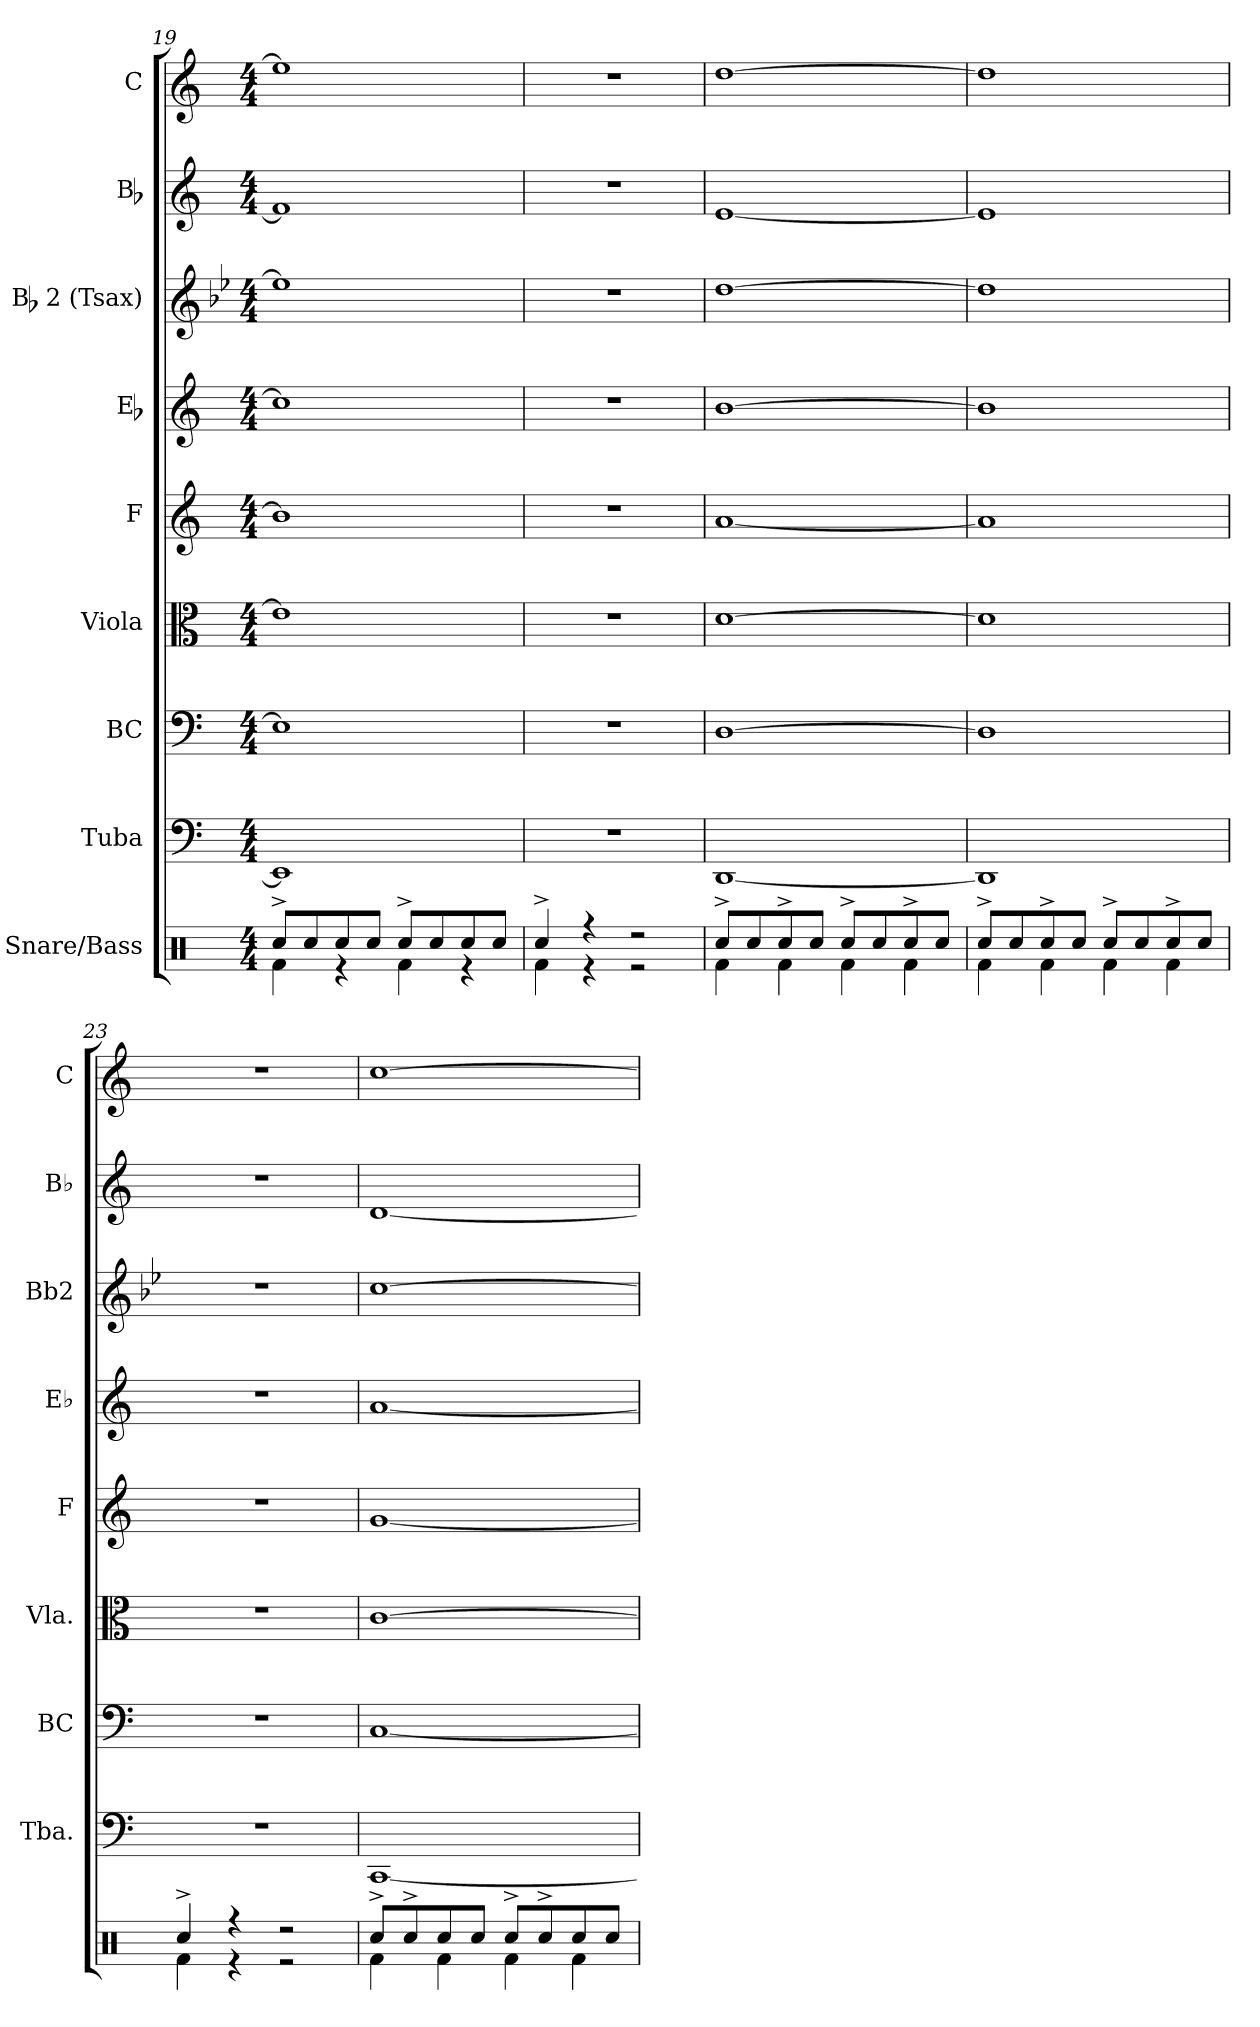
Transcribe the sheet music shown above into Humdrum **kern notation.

**kern	**kern	**kern	**kern	**kern	**kern	**kern	**kern	**kern
*part9	*part8	*part7	*part6	*part5	*part4	*part3	*part2	*part1
*staff9	*staff8	*staff7	*staff6	*staff5	*staff4	*staff3	*staff2	*staff1
*I"Snare/Bass	*I"Tuba	*I"BC	*I"Viola	*I"F	*I"Eb	*I"Bb 2 (Tsax)	*I"Bb	*I"C
*	*I'Tba.	*I'BC	*I'Vla.	*I'F	*I'Eb	*I'Bb2	*I'Bb	*I'C
!!LO:PB:g=z
*clefX	*clefF4	*clefF4	*clefC3	*clefG2	*clefG2	*clefG2	*clefG2	*clefG2
*	*	*	*	*ITrd4c7	*ITrd5c9	*ITrd8c14	*ITrd1c2	*
*k[]	*k[]	*k[]	*k[]	*k[b-]	*k[b-e-a-]	*k[b-e-]	*k[b-e-]	*k[]
*M4/4	*M4/4	*M4/4	*M4/4	*M4/4	*M4/4	*M4/4	*M4/4	*M4/4
=19	=19	=19	=19	=19	=19	=19	=19	=19
*^	*	*	*	*	*	*	*	*
8Rcc^i/L	4Rfi\	1EE-i]	1E-i]	1e-i]	1e-i]	1e-i]	1e-i]	1e-i]	1ee-i]
8Rcci/	.	.	.	.	.	.	.	.	.
8Rcci/	4r	.	.	.	.	.	.	.	.
8Rcci/J	.	.	.	.	.	.	.	.	.
8Rcc^i/L	4Rfi\	.	.	.	.	.	.	.	.
8Rcci/	.	.	.	.	.	.	.	.	.
8Rcci/	4r	.	.	.	.	.	.	.	.
8Rcci/J	.	.	.	.	.	.	.	.	.
=20	=20	=20	=20	=20	=20	=20	=20	=20	=20
4Rcc^i/	4Rfi\	1r	1r	1r	1r	1r	1r	1r	1r
4r	4r	.	.	.	.	.	.	.	.
2r	2r	.	.	.	.	.	.	.	.
=21	=21	=21	=21	=21	=21	=21	=21	=21	=21
8Rcc^i/L	4Rfi\	[<1DDi	[>1Di	[>1di	[<1di	[>1di	[>1di	[<1di	[>1ddi
8Rcci/	.	.	.	.	.	.	.	.	.
8Rcc^i/	4Rfi\	.	.	.	.	.	.	.	.
8Rcci/J	.	.	.	.	.	.	.	.	.
8Rcc^i/L	4Rfi\	.	.	.	.	.	.	.	.
8Rcci/	.	.	.	.	.	.	.	.	.
8Rcc^i/	4Rfi\	.	.	.	.	.	.	.	.
8Rcci/J	.	.	.	.	.	.	.	.	.
=22	=22	=22	=22	=22	=22	=22	=22	=22	=22
8Rcc^i/L	4Rfi\	1DDi]	1Di]	1di]	1di]	1di]	1di]	1di]	1ddi]
8Rcci/	.	.	.	.	.	.	.	.	.
8Rcc^i/	4Rfi\	.	.	.	.	.	.	.	.
8Rcci/J	.	.	.	.	.	.	.	.	.
8Rcc^i/L	4Rfi\	.	.	.	.	.	.	.	.
8Rcci/	.	.	.	.	.	.	.	.	.
8Rcc^i/	4Rfi\	.	.	.	.	.	.	.	.
8Rcci/J	.	.	.	.	.	.	.	.	.
=23	=23	=23	=23	=23	=23	=23	=23	=23	=23
4Rcc^i/	4Rfi\	1r	1r	1r	1r	1r	1r	1r	1r
4r	4r	.	.	.	.	.	.	.	.
2r	2r	.	.	.	.	.	.	.	.
=24	=24	=24	=24	=24	=24	=24	=24	=24	=24
8Rcc^i/L	4Rfi\	[<1CCi	[<1Ci	[>1ci	[<1ci	[<1ci	[>1ci	[<1ci	[>1cci
8Rcc^i/	.	.	.	.	.	.	.	.	.
8Rcci/	4Rfi\	.	.	.	.	.	.	.	.
8Rcci/J	.	.	.	.	.	.	.	.	.
8Rcc^i/L	4Rfi\	.	.	.	.	.	.	.	.
8Rcc^i/	.	.	.	.	.	.	.	.	.
8Rcci/	4Rfi\	.	.	.	.	.	.	.	.
8Rcci/J	.	.	.	.	.	.	.	.	.
*v	*v	*	*	*	*	*	*	*	*
=	=	=	=	=	=	=	=	=
*-	*-	*-	*-	*-	*-	*-	*-	*-
